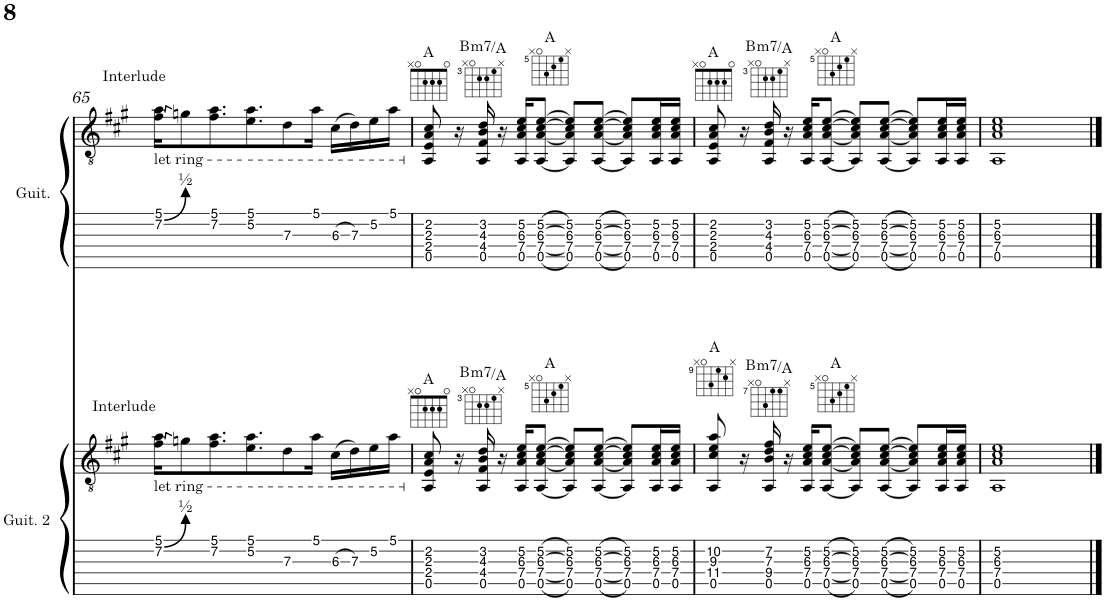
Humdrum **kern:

**kern	**kern	**harte	**kern	**kern	**harte
*part2	*part2	*part2	*part1	*part1	*part1
*staff4	*staff3	*	*staff2	*staff1	*
*I"Guitar 2	*	*	*I"Guitar 1	*	*
*I'Guit. 2	*	*	*I'Guit.	*	*
!!LO:PB:g=z
*	*clefGv2	*	*	*clefGv2	*
*k[f#c#g#]	*k[f#c#g#]	*	*k[f#c#g#]	*k[f#c#g#]	*
*M4/4	*M4/4	*	*M4/4	*M4/4	*
=65	=65	=65	=65	=65	=65
!	!	!	!	!LO:TX:a:t=Interlude	!
!	!	!	!	!LO:TX:b:t=let ring	!
!	!LO:TX:a:t=Interlude	!	!	!	!
!	!LO:TX:b:t=let ring	!	!	!	!
16f#\ 16a\KL	16f#\ 16a\KL	.	16f#\ 16a\KL	16f#\ 16a\KL	.
8gn	8gn\	.	8gn	8gn\	.
8.f#\ 8.a\J	8.f#\ 8.a\	.	8.f#\ 8.a\J	8.f#\ 8.a\	.
8.e\ 8.a\L	8.e\ 8.a\	.	8.e\ 8.a\L	8.e\ 8.a\	.
8d	8d\	.	8d	8d\	.
16aJk	16a\Jk	.	16aJk	16a\Jk	.
16c#LL	(16c#\LL	.	16c#LL	(16c#\LL	.
16dJ	16d\)	.	16dJ	16d\)	.
16eL	16e\	.	16eL	16e\	.
16aJJ	16a\JJ	.	16aJJ	16a\JJ	.
=66	=66	=66	=66	=66	=66
8AA 8E 8A 8c#	8AA/ 8E/ 8A/ 8c#/	A:maj	8AA 8E 8A 8c#	8AA/ 8E/ 8A/ 8c#/	A:maj
16r	16r	.	16r	16r	.
!	!	!LO:H:kt=m7	!	!	!LO:H:kt=m7
16AA 16F# 16B 16d	16AA/ 16F#/ 16B/ 16d/	B:min7/b7	16AA 16F# 16B 16d	16AA/ 16F#/ 16B/ 16d/	B:min7/b7
16r	16r	.	16r	16r	.
16AA\ 16A\ 16c#\ 16e\KL	16AA/ 16A/ 16c#/ 16e/KL	A:maj	16AA\ 16A\ 16c#\ 16e\KL	16AA/ 16A/ 16c#/ 16e/KL	A:maj
[8AA\ [8A\ [8c#\ [8e\J	[8AA/ [8A/ [8c#/ [8e/J	.	[8AA\ [8A\ [8c#\ [8e\J	[8AA/ [8A/ [8c#/ [8e/J	.
8AA]\ 8A]\ 8c#]\ 8e]\L	8AA/] 8A/] 8c#/] 8e/]L	.	8AA]\ 8A]\ 8c#]\ 8e]\L	8AA/] 8A/] 8c#/] 8e/]L	.
[8AA\ [8A\ [8c#\ [8e\J	[8AA/ [8A/ [8c#/ [8e/J	.	[8AA\ [8A\ [8c#\ [8e\J	[8AA/ [8A/ [8c#/ [8e/J	.
8AA]\ 8A]\ 8c#]\ 8e]\L	8AA/] 8A/] 8c#/] 8e/]L	.	8AA]\ 8A]\ 8c#]\ 8e]\L	8AA/] 8A/] 8c#/] 8e/]L	.
16AA\ 16A\ 16c#\ 16e\L	16AA/ 16A/ 16c#/ 16e/L	.	16AA\ 16A\ 16c#\ 16e\L	16AA/ 16A/ 16c#/ 16e/L	.
16AA\ 16A\ 16c#\ 16e\JJ	16AA/ 16A/ 16c#/ 16e/JJ	.	16AA\ 16A\ 16c#\ 16e\JJ	16AA/ 16A/ 16c#/ 16e/JJ	.
=67	=67	=67	=67	=67	=67
8AA 8c# 8e 8a	8AA/ 8c#/ 8e/ 8a/	A:maj	8AA 8E 8A 8c#	8AA/ 8E/ 8A/ 8c#/	A:maj
16r	16r	.	16r	16r	.
!	!	!LO:H:kt=m7	!	!	!LO:H:kt=m7
16AA 16B 16d 16f#	16AA/ 16B/ 16d/ 16f#/	B:min7/b7	16AA 16F# 16B 16d	16AA/ 16F#/ 16B/ 16d/	B:min7/b7
16r	16r	.	16r	16r	.
16AA\ 16A\ 16c#\ 16e\KL	16AA/ 16A/ 16c#/ 16e/KL	A:maj	16AA\ 16A\ 16c#\ 16e\KL	16AA/ 16A/ 16c#/ 16e/KL	A:maj
[8AA\ [8A\ [8c#\ [8e\J	[8AA/ [8A/ [8c#/ [8e/J	.	[8AA\ [8A\ [8c#\ [8e\J	[8AA/ [8A/ [8c#/ [8e/J	.
8AA]\ 8A]\ 8c#]\ 8e]\L	8AA/] 8A/] 8c#/] 8e/]L	.	8AA]\ 8A]\ 8c#]\ 8e]\L	8AA/] 8A/] 8c#/] 8e/]L	.
[8AA\ [8A\ [8c#\ [8e\J	[8AA/ [8A/ [8c#/ [8e/J	.	[8AA\ [8A\ [8c#\ [8e\J	[8AA/ [8A/ [8c#/ [8e/J	.
8AA]\ 8A]\ 8c#]\ 8e]\L	8AA/] 8A/] 8c#/] 8e/]L	.	8AA]\ 8A]\ 8c#]\ 8e]\L	8AA/] 8A/] 8c#/] 8e/]L	.
16AA\ 16A\ 16c#\ 16e\L	16AA/ 16A/ 16c#/ 16e/L	.	16AA\ 16A\ 16c#\ 16e\L	16AA/ 16A/ 16c#/ 16e/L	.
16AA\ 16A\ 16c#\ 16e\JJ	16AA/ 16A/ 16c#/ 16e/JJ	.	16AA\ 16A\ 16c#\ 16e\JJ	16AA/ 16A/ 16c#/ 16e/JJ	.
=68	=68	=68	=68	=68	=68
1AA 1A 1c# 1e	1AA 1A 1c# 1e	.	1AA 1A 1c# 1e	1AA 1A 1c# 1e	.
==	==	==	==	==	==
*-	*-	*-	*-	*-	*-
